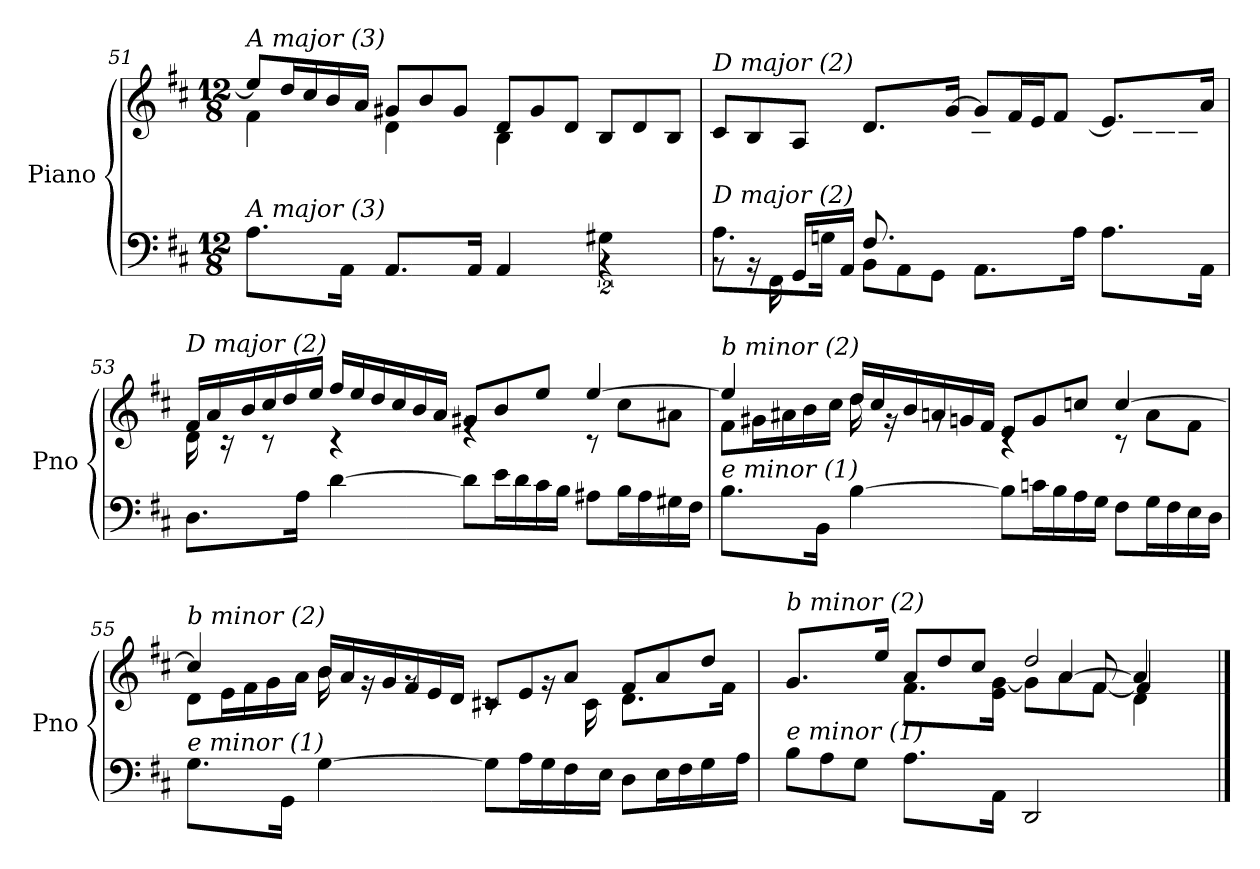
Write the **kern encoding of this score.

**kern	**kern
*part1	*part1
*staff2	*staff1
*I"Piano	*
*I'Pno	*
!!LO:PB:g=z
*clefF4	*clefG2
*k[f#c#]	*k[f#c#]
*D:	*D:
*M12/8	*M12/8
=51	=51
*^	*^
*	*Xtuplet	*	*Xtuplet
!	!	!LO:TX:i:t=A major (3)	!
!LO:TX:i:t=A major (3)	!	!	!
1ryy	16%3.A\L	8ee/L]	8%3f#\
.	.	16dd/L	.
.	.	16cc#/	.
.	.	16b/	.
.	32%3AA\Jk	.	.
.	.	16a/JJ	.
.	16%3.AA/L	8g#X/L	8%3d\
.	.	8b/	.
.	.	8g#/J	.
.	32%3AA/Jk	.	.
.	8%3AA/	8d/L	8%3B\
.	.	8g#/	.
8ryy	.	8d/J	.
8%3G#X\	8%3rBB	8B/L	4.ryy
.	.	8d/	.
.	.	8B/J	.
=52	=52	=52	=52
!	!	!LO:TX:i:t=D major (2)	!
!LO:TX:i:t=D major (2)	!	!	!
16%3.A\L	8rBB	8c#/L	2ryy
.	16rBB	8B/	.
.	16FF#\	.	.
.	16GG/LL	8A/J	.
32%3Gn\Jk	.	.	.
.	16AA/JJ	.	.
16%3.F#/L	8BB\L	16%3.d/L	.
.	8AA\	.	8ryy
.	8GG\J	.	32ryy
4...ryy	.	[32%3g/Jk	32%3e\Jk
.	16%3.AA\L	8g/L]	16%3.c#\L
.	.	16f#/L	.
.	.	16e/J	.
.	.	8f#/J	.
.	32%3A\Jk	.	[32%3d\Jk
4.ryy	16%3.A\L	16%3.e/L	8d\L]
.	.	.	16c#\L
.	.	.	16B\J
.	.	.	8c#\J
.	32%3AA\Jk	32%3a/Jk	.
!!LO:LB:g=z	!!
=53	=53	=53	=53
!	!	!LO:TX:i:t=D major (2)	!
!LO:TX:i:t=b minor (2)	!	!	!
*v	*v	*	*
16%3.D\L	16f#/LL	32%3d\
.	16a/	.
.	.	32%3rc
.	16b/	.
.	16cc#/	16%3rc
.	16dd/	.
32%3A\Jk	.	.
.	16ee/JJ	.
[8%3d\	16ff#/LL	8%3rc
.	16ee/	.
.	16dd/	.
.	16cc#/	.
.	16b/	.
.	16a/JJ	.
8d\L]	8g#X/L	8%3re
16e\L	8b/	.
16d\	.	.
16c#\	8ee/J	.
16B\JJ	.	.
8A#X\L	[8%3ee/	8rc
16B\L	.	8cc#\L
16A#\	.	.
16G#X\	.	8a#X\J
16F#\JJ	.	.
!!LO:LB:g=z	!!
=54	=54	=54
!	!LO:TX:i:t=b minor (2)	!
!LO:TX:i:t=e minor (1)	!	!
16%3.B\L	8%3ee/]	8f#\L
.	.	16g#X\L
.	.	16a#X\
.	.	16b\
32%3BB\Jk	.	.
.	.	16cc#\JJ
[8%3B\	16dd/LL	32%3dd\
.	16cc#/	.
.	.	32%3rg
.	16b/	.
.	16an/	16%3rg
.	16gn/	.
.	16f#/JJ	.
8B\L]	8e/L	8%3rc
16cn\L	8g/	.
16B\	.	.
16A\	8ccn/J	.
16G\JJ	.	.
8F#\L	[8%3cc/	8rc
16G\L	.	8a\L
16F#\	.	.
16E\	.	8f#\J
16D\JJ	.	.
!!LO:LB:g=z	!!
=55	=55	=55
!	!LO:TX:i:t=b minor (2)	!
!LO:TX:i:t=e minor (1)	!	!
16%3.G\L	8%3cc/]	8d\L
.	.	16e\L
.	.	16f#\
.	.	16g\
32%3GG\Jk	.	.
.	.	16a\JJ
[8%3G\	16b/LL	32%3b\
.	16a/	.
.	.	32%3rg
.	16g/	.
.	16f#/	16%3rg
.	16e/	.
.	16d/JJ	.
8G\L]	8c#X/L	16%3rc
16A\L	8e/	.
16G\	.	32%3rg
16F#\	8a/J	.
.	.	32%3c#\
16E\JJ	.	.
8D\L	8f#/L	16%3.d\L
16E\L	8a/	.
16F#\	.	.
16G\	8dd/J	.
.	.	32%3f#\Jk
16A\JJ	.	.
=56	=56	=56
*^	*^	*
*	*^	*	*	*^
!	!	!	!LO:TX:i:t=b minor (2)	!	!	!
!LO:TX:i:t=e minor (1)	!	!	!	!	!	!
2..ryy	1ryy	8B\L	16%3.g/L	8g\Lyy	2..ryy	1ryy
.	.	8A\	.	8a\	.	.
.	.	8G\J	.	8b\J	.	.
.	.	.	32%3ee/Jk	.	.	.
.	.	16%3.A\L	8a/L	16%3.f#\L	.	.
.	.	.	8dd/	.	.	.
.	.	.	8cc#/J	.	.	.
.	.	32%3AA\Jk	.	32%3e\ [32%3g\Jk	.	.
.	.	4%3DD/	4%3dd/	8g\L]	.	.
2ryy	.	.	.	8a\	[4a/	.
.	2ryy	.	.	8f#\J	.	[8f#/
.	.	.	.	8%3d\	8%3a/]	8%3f#/]
8ryy	.	.	.	.	.	.
*v	*v	*v	*	*	*	*
*	*v	*v	*v	*v
==	==
*-	*-
